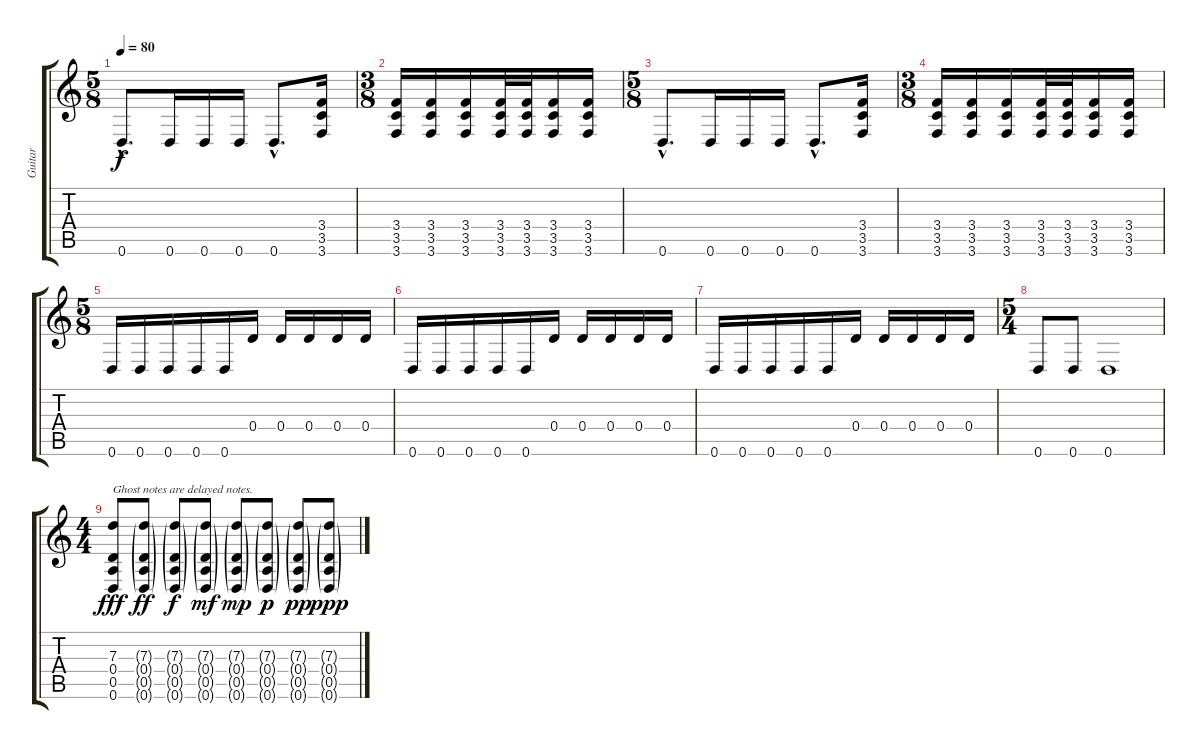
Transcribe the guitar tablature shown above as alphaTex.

\track ("Guitar" "Guitar") {instrument distortionguitar}
\staff {score tabs}
\tuning (E4 B3 G3 D3 A2 D2) {hide}
\ts (5 8)
\tempo 80
\clef g2
\ks c
0.6{hac}.8{d dy f} 0.6.16 0.6.16 0.6.16 0.6{hac}.8{d} (3.4 3.5 3.6).16 |
\ts (3 8)
(3.4 3.5 3.6).16 (3.4 3.5 3.6).16 (3.4 3.5 3.6).16 (3.4 3.5 3.6).32 (3.4 3.5 3.6).32 (3.4 3.5 3.6).16 (3.4 3.5 3.6).16 |
\ts (5 8)
0.6{hac}.8{d} 0.6.16 0.6.16 0.6.16 0.6{hac}.8{d} (3.4 3.5 3.6).16 |
\ts (3 8)
(3.4 3.5 3.6).16 (3.4 3.5 3.6).16 (3.4 3.5 3.6).16 (3.4 3.5 3.6).32 (3.4 3.5 3.6).32 (3.4 3.5 3.6).16 (3.4 3.5 3.6).16 |
\ts (5 8)
0.6.16 0.6.16 0.6.16 0.6.16 0.6.16 0.4.16 0.4.16 0.4.16 0.4.16 0.4.16 |
0.6.16 0.6.16 0.6.16 0.6.16 0.6.16 0.4.16 0.4.16 0.4.16 0.4.16 0.4.16 |
0.6.16 0.6.16 0.6.16 0.6.16 0.6.16 0.4.16 0.4.16 0.4.16 0.4.16 0.4.16 |
\ts (5 4)
0.6.8 0.6.8 0.6.1 |
\ts (4 4)
(7.3 0.4 0.5 0.6).8{txt "Ghost notes are delayed notes." dy fff} (7.3{g} 0.4{g} 0.5{g} 0.6{g}).8{dy ff} (7.3{g} 0.4{g} 0.5{g} 0.6{g}).8{dy f} (7.3{g} 0.4{g} 0.5{g} 0.6{g}).8{dy mf} (7.3{g} 0.4{g} 0.5{g} 0.6{g}).8{dy mp} (7.3{g} 0.4{g} 0.5{g} 0.6{g}).8{dy p} (7.3{g} 0.4{g} 0.5{g} 0.6{g}).8{dy pp} (7.3{g} 0.4{g} 0.5{g} 0.6{g}).8{dy ppp}
